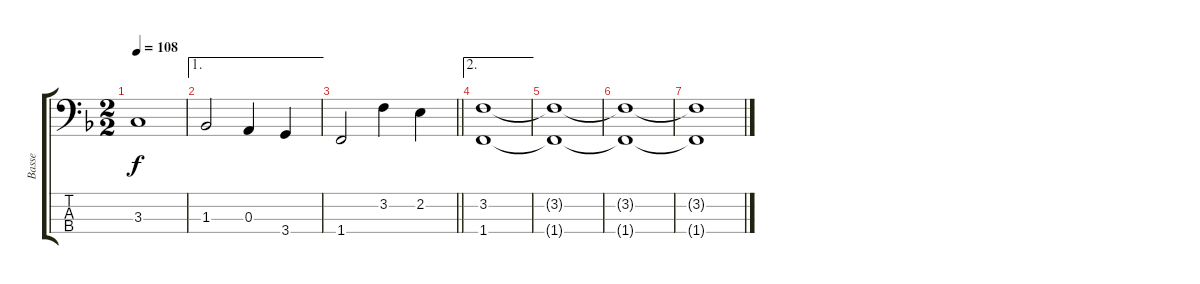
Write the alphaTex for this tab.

\track ("Basse" "Basse") {instrument electricbassfinger}
\staff {score tabs}
\tuning (G2 D2 A1 E1) {hide}
\ts (2 2)
\tempo 108
\clef f4
\ks f
3.3.1{dy f} |
\ae 1
1.3.2 0.3.4 3.4.4 |
\barLineRight lightlight
1.4.2 3.2.4 2.2.4 |
\ae 2
(3.2 1.4).1 |
(3.2{t} 1.4{t}).1 |
(3.2{t} 1.4{t}).1 |
(3.2{t} 1.4{t}).1
